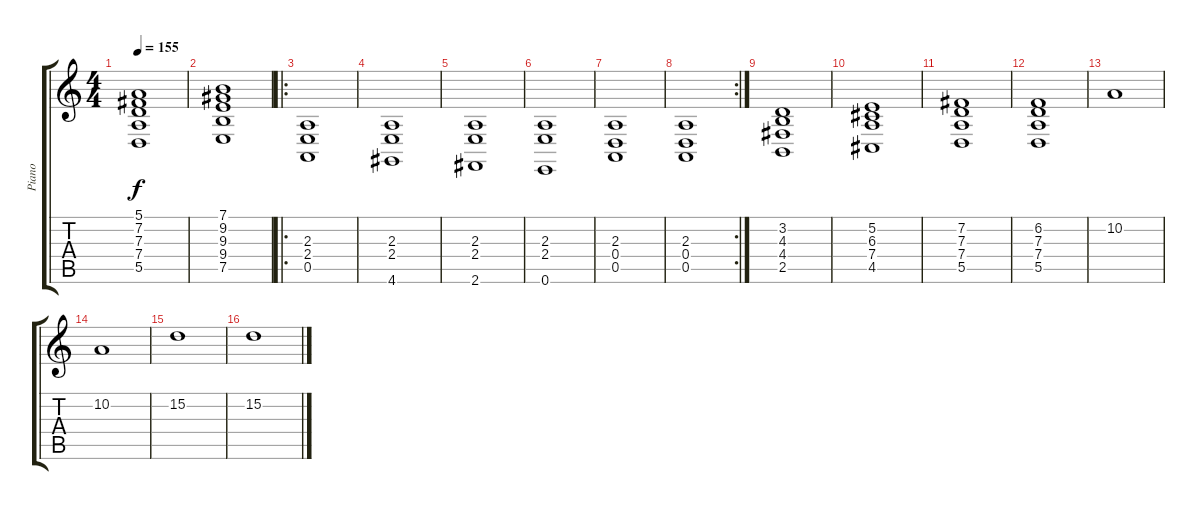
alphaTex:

\track ("Piano" "Piano") {instrument electricgrandpiano}
\staff {score tabs}
\tuning (E4 B3 G3 D3 A2 E2) {hide}
\ts (4 4)
\tempo 155
\clef g2
\ks c
(5.1 7.2 7.3 7.4 5.5).1{dy f} |
(7.1 9.2 9.3 9.4 7.5).1 |
\ro
(2.3 2.4 0.5).1 |
(2.3 2.4 4.6).1 |
(2.3 2.4 2.6).1 |
(2.3 2.4 0.6).1 |
(2.3 0.4 0.5).1 |
\rc 2
(2.3 0.4 0.5).1 |
(3.2 4.3 4.4 2.5).1 |
(5.2 6.3 7.4 4.5).1 |
(7.2 7.3 7.4 5.5).1 |
(6.2 7.3 7.4 5.5).1 |
10.2.1 |
10.2.1 |
15.2.1 |
15.2.1
